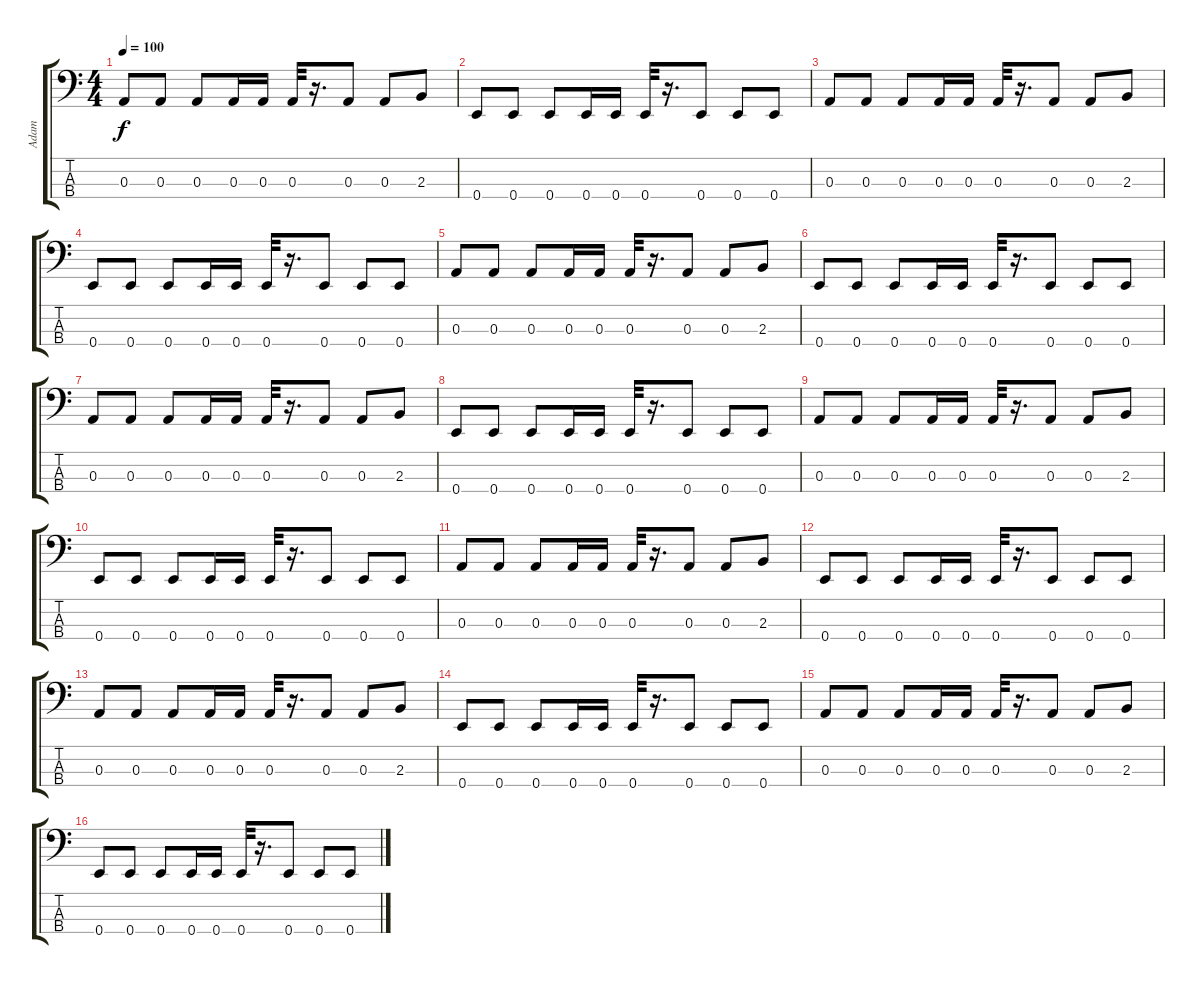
\track ("Adam" "Adam") {instrument electricbassfinger}
\staff {score tabs}
\tuning (G2 D2 A1 E1) {hide}
\ts (4 4)
\tempo 100
\clef f4
\ks c
0.3.8{dy f} 0.3.8 0.3.8 0.3.16 0.3.16 0.3.32 r.16{d} 0.3.8 0.3.8 2.3.8 |
0.4.8 0.4.8 0.4.8 0.4.16 0.4.16 0.4.32 r.16{d} 0.4.8 0.4.8 0.4.8 |
0.3.8 0.3.8 0.3.8 0.3.16 0.3.16 0.3.32 r.16{d} 0.3.8 0.3.8 2.3.8 |
0.4.8 0.4.8 0.4.8 0.4.16 0.4.16 0.4.32 r.16{d} 0.4.8 0.4.8 0.4.8 |
0.3.8 0.3.8 0.3.8 0.3.16 0.3.16 0.3.32 r.16{d} 0.3.8 0.3.8 2.3.8 |
0.4.8 0.4.8 0.4.8 0.4.16 0.4.16 0.4.32 r.16{d} 0.4.8 0.4.8 0.4.8 |
0.3.8 0.3.8 0.3.8 0.3.16 0.3.16 0.3.32 r.16{d} 0.3.8 0.3.8 2.3.8 |
0.4.8 0.4.8 0.4.8 0.4.16 0.4.16 0.4.32 r.16{d} 0.4.8 0.4.8 0.4.8 |
0.3.8 0.3.8 0.3.8 0.3.16 0.3.16 0.3.32 r.16{d} 0.3.8 0.3.8 2.3.8 |
0.4.8 0.4.8 0.4.8 0.4.16 0.4.16 0.4.32 r.16{d} 0.4.8 0.4.8 0.4.8 |
0.3.8 0.3.8 0.3.8 0.3.16 0.3.16 0.3.32 r.16{d} 0.3.8 0.3.8 2.3.8 |
0.4.8 0.4.8 0.4.8 0.4.16 0.4.16 0.4.32 r.16{d} 0.4.8 0.4.8 0.4.8 |
0.3.8 0.3.8 0.3.8 0.3.16 0.3.16 0.3.32 r.16{d} 0.3.8 0.3.8 2.3.8 |
0.4.8 0.4.8 0.4.8 0.4.16 0.4.16 0.4.32 r.16{d} 0.4.8 0.4.8 0.4.8 |
0.3.8 0.3.8 0.3.8 0.3.16 0.3.16 0.3.32 r.16{d} 0.3.8 0.3.8 2.3.8 |
0.4.8 0.4.8 0.4.8 0.4.16 0.4.16 0.4.32 r.16{d} 0.4.8 0.4.8 0.4.8
